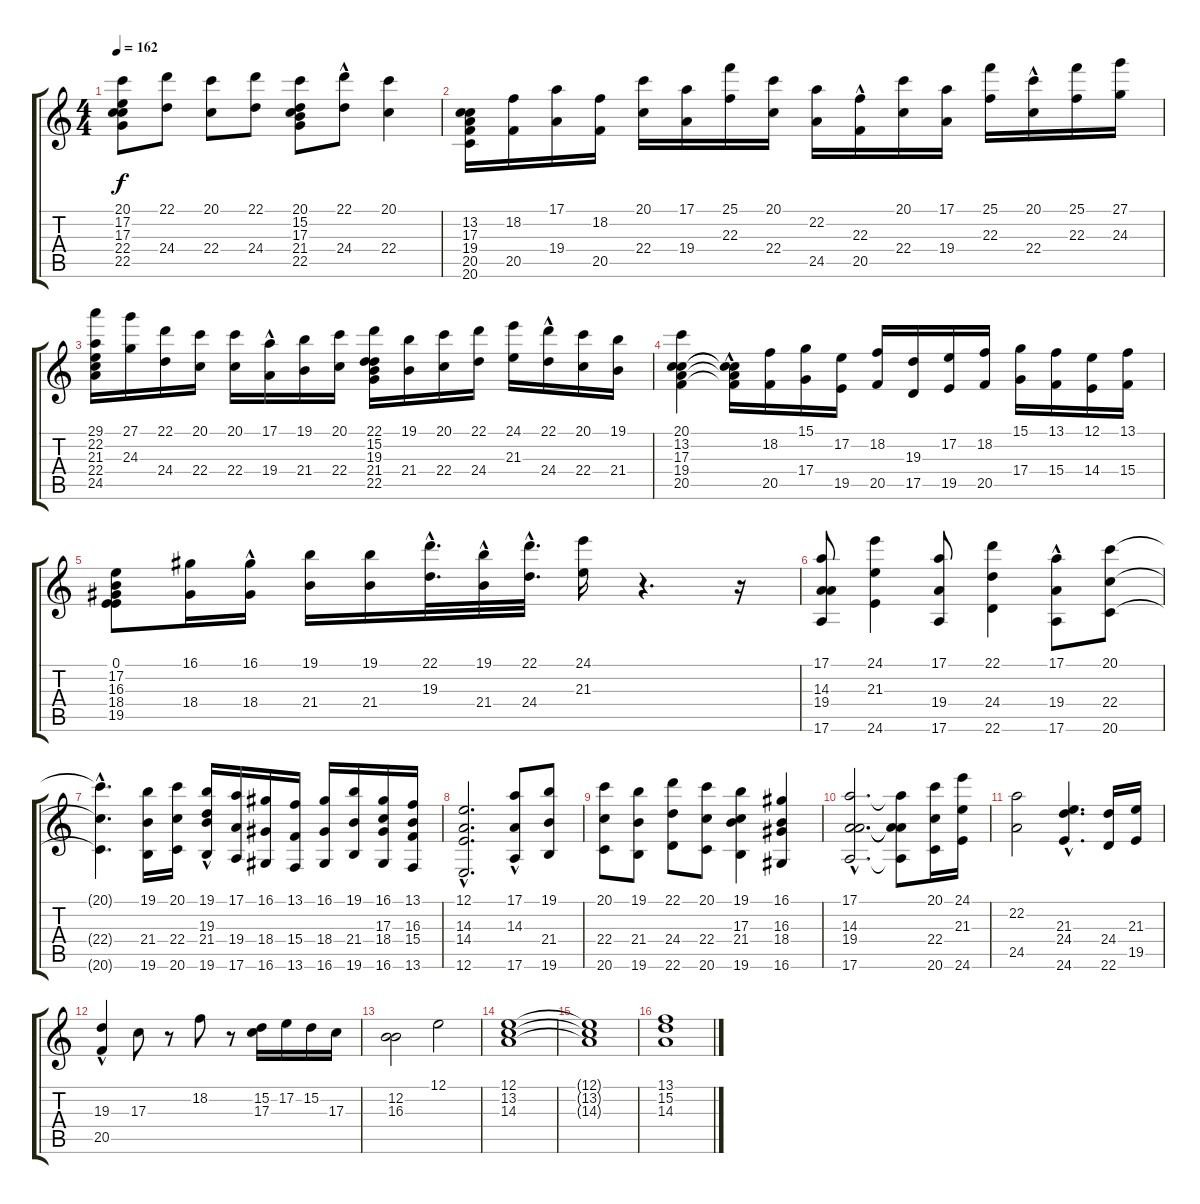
\track "" {instrument cello}
\staff {score tabs}
\tuning (E4 B3 G3 D3 A2 E2) {hide}
\ts (4 4)
\tempo 162
\clef g2
\ks c
(20.1 17.2 17.3 22.4 22.5).8{dy f} (22.1 24.4).8 (20.1 22.4).8 (22.1 24.4).8 (20.1 15.2 17.3 21.4 22.5).8 (22.1 24.4{hac}).8 (20.1 22.4).4 |
(13.2 17.3 19.4 20.5 20.6).16 (18.2 20.5).16 (17.1 19.4).16 (18.2 20.5).16 (20.1 22.4).16 (17.1 19.4).16 (25.1 22.3).16 (20.1 22.4).16 (22.2 24.5).16 (22.3 20.5{hac}).16 (20.1 22.4).16 (17.1 19.4).16 (25.1 22.3).16 (20.1 22.4{hac}).16 (25.1 22.3).16 (27.1 24.3).16 |
(29.1 22.2 21.3 22.4 24.5).16 (27.1 24.3).16 (22.1 24.4).16 (20.1 22.4).16 (20.1 22.4).16 (17.1 19.4{hac}).16 (19.1 21.4).16 (20.1 22.4).16 (22.1 15.2 19.3 21.4 22.5).16 (19.1 21.4).16 (20.1 22.4).16 (22.1 24.4).16 (24.1 21.3).16 (22.1 24.4{hac}).16 (20.1 22.4).16 (19.1 21.4).16 |
(20.1 13.2 17.3 19.4 20.5).4 (13.2{hac t} 17.3{hac t} 19.4{hac t} 20.5{t}).16 (18.2 20.5).16 (15.1 17.4).16 (17.2 19.5).16 (18.2 20.5).16 (19.3 17.5).16 (17.2 19.5).16 (18.2 20.5).16 (15.1 17.4).16 (13.1 15.4).16 (12.1 14.4).16 (13.1 15.4).16 |
(0.1 17.2 16.3 18.4 19.5).8 (16.1 18.4).16 (16.1 18.4{hac}).16 (19.1 21.4).16 (19.1 21.4).16 (22.1{hac} 19.3{hac}).32{d} (19.1{hac} 21.4{hac}).32 (22.1{hac} 24.4{hac}).32{d} (24.1 21.3).16 r.4{d} r.16 |
(17.1 14.3 19.4 17.6).8 (24.1 21.3 24.6).4 (17.1 19.4 17.6).8 (22.1 24.4 22.6).4 (17.1 19.4{hac} 17.6).8 (20.1 22.4 20.6).8 |
(20.1{hac t} 22.4{hac t} 20.6{hac t}).4{d} (19.1 21.4 19.6).16 (20.1 22.4 20.6).16 (19.1 19.3{hac} 21.4 19.6).16 (17.1 19.4 17.6).16 (16.1 18.4 16.6).16 (13.1 15.4 13.6).16 (16.1 18.4 16.6).16 (19.1 21.4 19.6).16 (16.1 17.3 18.4 16.6).16 (13.1 16.3 15.4 13.6).16 |
(12.1{hac} 14.3{hac} 14.4{hac} 12.6{hac}).2{d} (17.1 14.3{hac} 17.6).8 (19.1 21.4 19.6).8 |
(20.1 22.4 20.6).8 (19.1 21.4 19.6).8 (22.1 24.4 22.6).8 (20.1 22.4 20.6).8 (19.1 17.3 21.4 19.6).4 (16.1 16.3 18.4 16.6).4 |
(17.1{hac} 14.3{hac} 19.4{hac} 17.6{hac}).2{d} (17.1{t} 14.3{t} 19.4{t} 17.6{t}).8 (20.1 22.4 20.6).16 (24.1 21.3 24.6).16 |
(22.2 24.5).2 (21.3{hac} 24.4{hac} 24.6{hac}).4{d} (24.4 22.6).16 (21.3 19.5).16 |
(19.3{hac} 20.5).4 17.3.8 r.8 18.2.8 r.8 (15.2 17.3).16 17.2.16 15.2.16 17.3.16 |
(12.2 16.3).2 12.1.2 |
(12.1 13.2 14.3).1 |
(12.1{t} 13.2{t} 14.3{t}).1 |
(13.1 15.2 14.3).1
